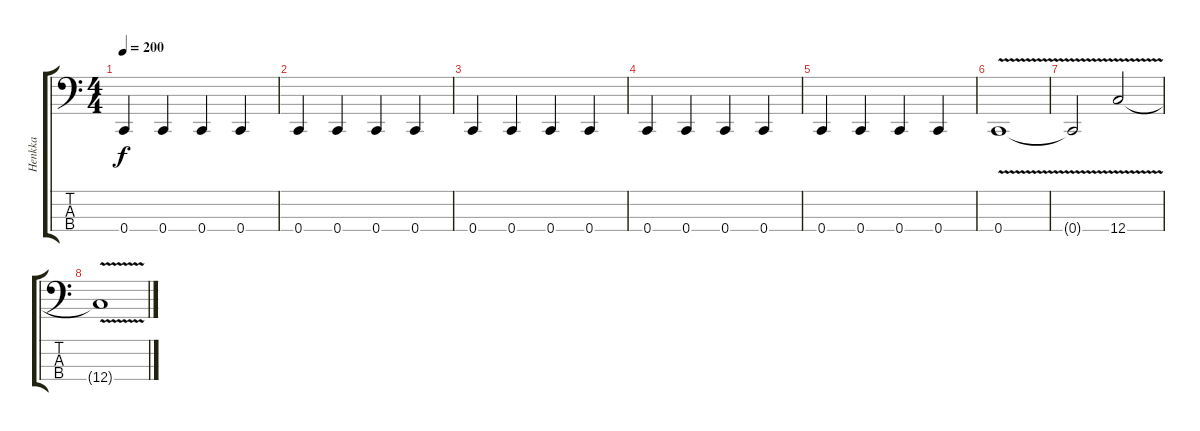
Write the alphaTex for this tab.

\track ("Henkka" "Henkka") {instrument electricbasspick}
\staff {score tabs}
\tuning (F2 C2 G1 C1) {hide}
\ts (4 4)
\tempo 200
\clef f4
\ks c
0.4.4{dy f} 0.4.4 0.4.4 0.4.4 |
0.4.4 0.4.4 0.4.4 0.4.4 |
0.4.4 0.4.4 0.4.4 0.4.4 |
0.4.4 0.4.4 0.4.4 0.4.4 |
0.4.4 0.4.4 0.4.4 0.4.4 |
0.4{v}.1 |
0.4{t}.2 12.4{v}.2 |
12.4{t}.1
